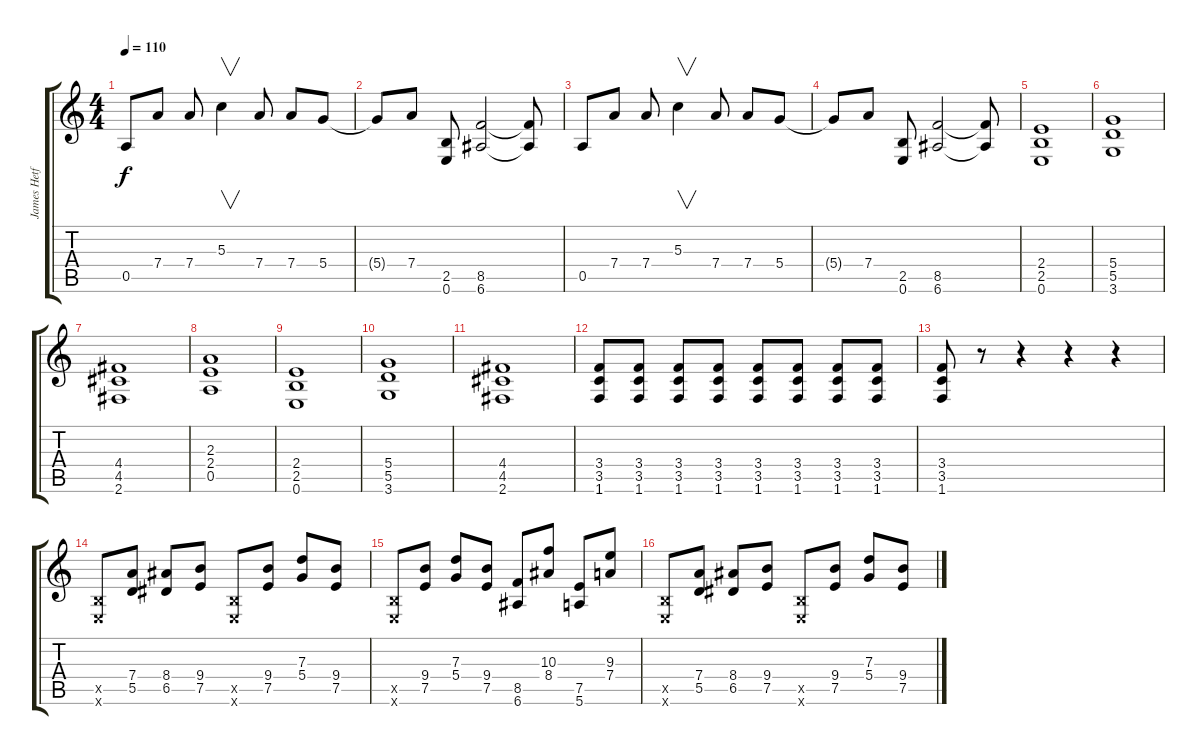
\track ("James Hetfield" "James Hetf") {instrument distortionguitar}
\staff {score tabs}
\tuning (E4 B3 G3 D3 A2 E2) {hide}
\ts (4 4)
\tempo 110
\clef g2
\ks c
0.5.8{dy f} 7.4.8 7.4.8 5.3.4{v} 7.4.8 7.4.8 5.4.8 |
5.4{t}.8 7.4.8 (2.5 0.6).8 (8.5 6.6).2 (8.5{t} 6.6{t}).8 |
0.5.8 7.4.8 7.4.8 5.3.4{v} 7.4.8 7.4.8 5.4.8 |
5.4{t}.8 7.4.8 (2.5 0.6).8 (8.5 6.6).2 (8.5{t} 6.6{t}).8 |
(2.4 2.5 0.6).1 |
(5.4 5.5 3.6).1 |
(4.4 4.5 2.6).1 |
(2.3 2.4 0.5).1 |
(2.4 2.5 0.6).1 |
(5.4 5.5 3.6).1 |
(4.4 4.5 2.6).1 |
(3.4 3.5 1.6).8 (3.4 3.5 1.6).8 (3.4 3.5 1.6).8 (3.4 3.5 1.6).8 (3.4 3.5 1.6).8 (3.4 3.5 1.6).8 (3.4 3.5 1.6).8 (3.4 3.5 1.6).8 |
(3.4 3.5 1.6).8 r.8 r.4 r.4 r.4 |
(2.5{x} 0.6{x}).8 (7.4 5.5).8 (8.4 6.5).8 (9.4 7.5).8 (2.5{x} 0.6{x}).8 (9.4 7.5).8 (7.3 5.4).8 (9.4 7.5).8 |
(2.5{x} 0.6{x}).8 (9.4 7.5).8 (7.3 5.4).8 (9.4 7.5).8 (8.5 6.6).8 (10.3 8.4).8 (7.5 5.6).8 (9.3 7.4).8 |
(2.5{x} 0.6{x}).8 (7.4 5.5).8 (8.4 6.5).8 (9.4 7.5).8 (2.5{x} 0.6{x}).8 (9.4 7.5).8 (7.3 5.4).8 (9.4 7.5).8
